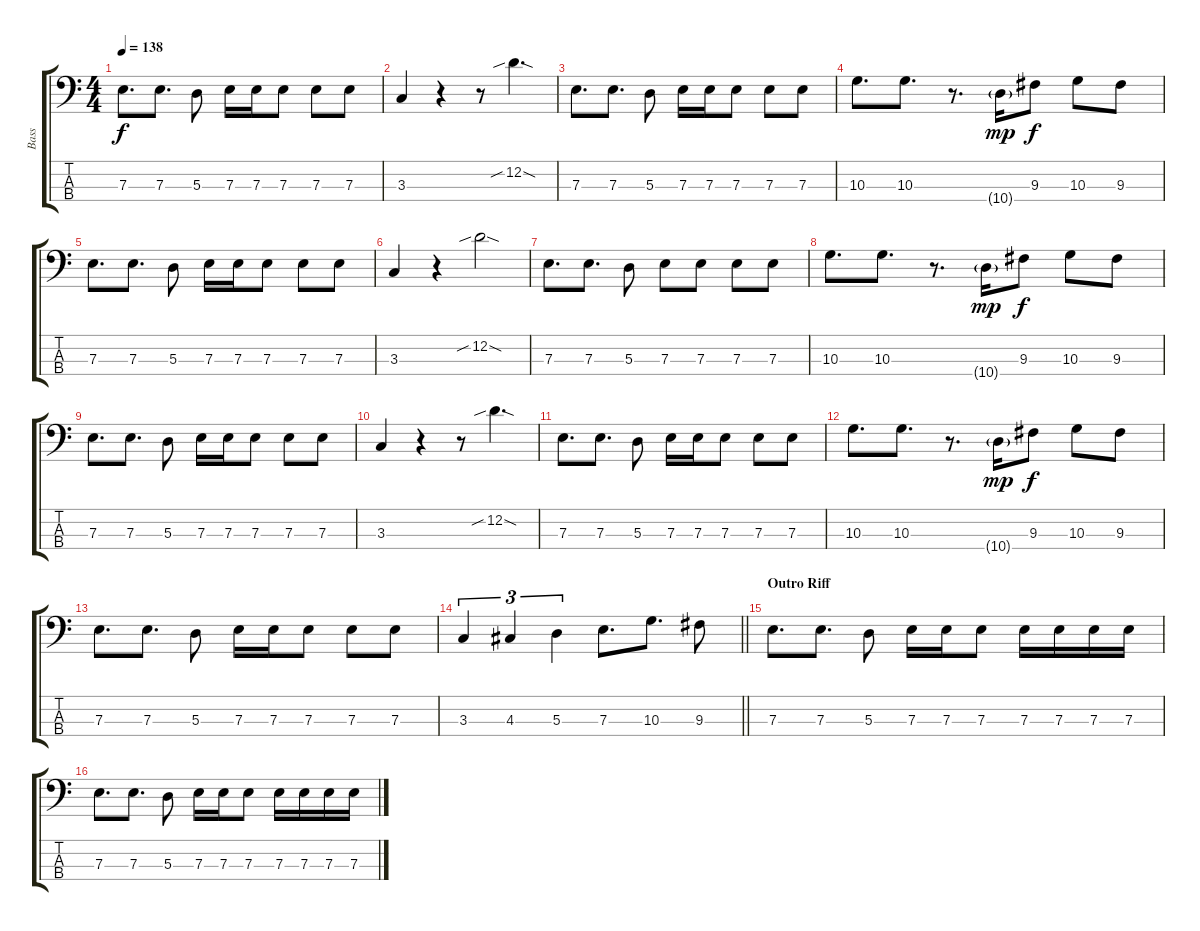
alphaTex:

\track ("Bass" "Bass") {instrument electricbassfinger}
\staff {score tabs}
\tuning (G2 D2 A1 E1) {hide}
\ts (4 4)
\tempo 138
\clef f4
\ks c
7.3.8{d dy f} 7.3.8{d} 5.3.8 7.3.16 7.3.16 7.3.8 7.3.8 7.3.8 |
3.3.4 r.4 r.8 12.2{sib sod}.4{d} |
7.3.8{d} 7.3.8{d} 5.3.8 7.3.16 7.3.16 7.3.8 7.3.8 7.3.8 |
10.3.8{d} 10.3.8{d} r.8{d} 10.4{g}.16{dy mp} 9.3.8{dy f} 10.3.8 9.3.8 |
7.3.8{d} 7.3.8{d} 5.3.8 7.3.16 7.3.16 7.3.8 7.3.8 7.3.8 |
3.3.4 r.4 12.2{sib sod}.2 |
7.3.8{d} 7.3.8{d} 5.3.8 7.3.8 7.3.8 7.3.8 7.3.8 |
10.3.8{d} 10.3.8{d} r.8{d} 10.4{g}.16{dy mp} 9.3.8{dy f} 10.3.8 9.3.8 |
7.3.8{d} 7.3.8{d} 5.3.8 7.3.16 7.3.16 7.3.8 7.3.8 7.3.8 |
3.3.4 r.4 r.8 12.2{sib sod}.4{d} |
7.3.8{d} 7.3.8{d} 5.3.8 7.3.16 7.3.16 7.3.8 7.3.8 7.3.8 |
10.3.8{d} 10.3.8{d} r.8{d} 10.4{g}.16{dy mp} 9.3.8{dy f} 10.3.8 9.3.8 |
7.3.8{d} 7.3.8{d} 5.3.8 7.3.16 7.3.16 7.3.8 7.3.8 7.3.8 |
\barLineRight lightlight
3.3.4{tu (3 2)} 4.3.4{tu (3 2)} 5.3.4{tu (3 2)} 7.3.8{d} 10.3.8{d} 9.3.8 |
\section ("" "Outro Riff")
7.3.8{d} 7.3.8{d} 5.3.8 7.3.16 7.3.16 7.3.8 7.3.16 7.3.16 7.3.16 7.3.16 |
7.3.8{d} 7.3.8{d} 5.3.8 7.3.16 7.3.16 7.3.8 7.3.16 7.3.16 7.3.16 7.3.16
